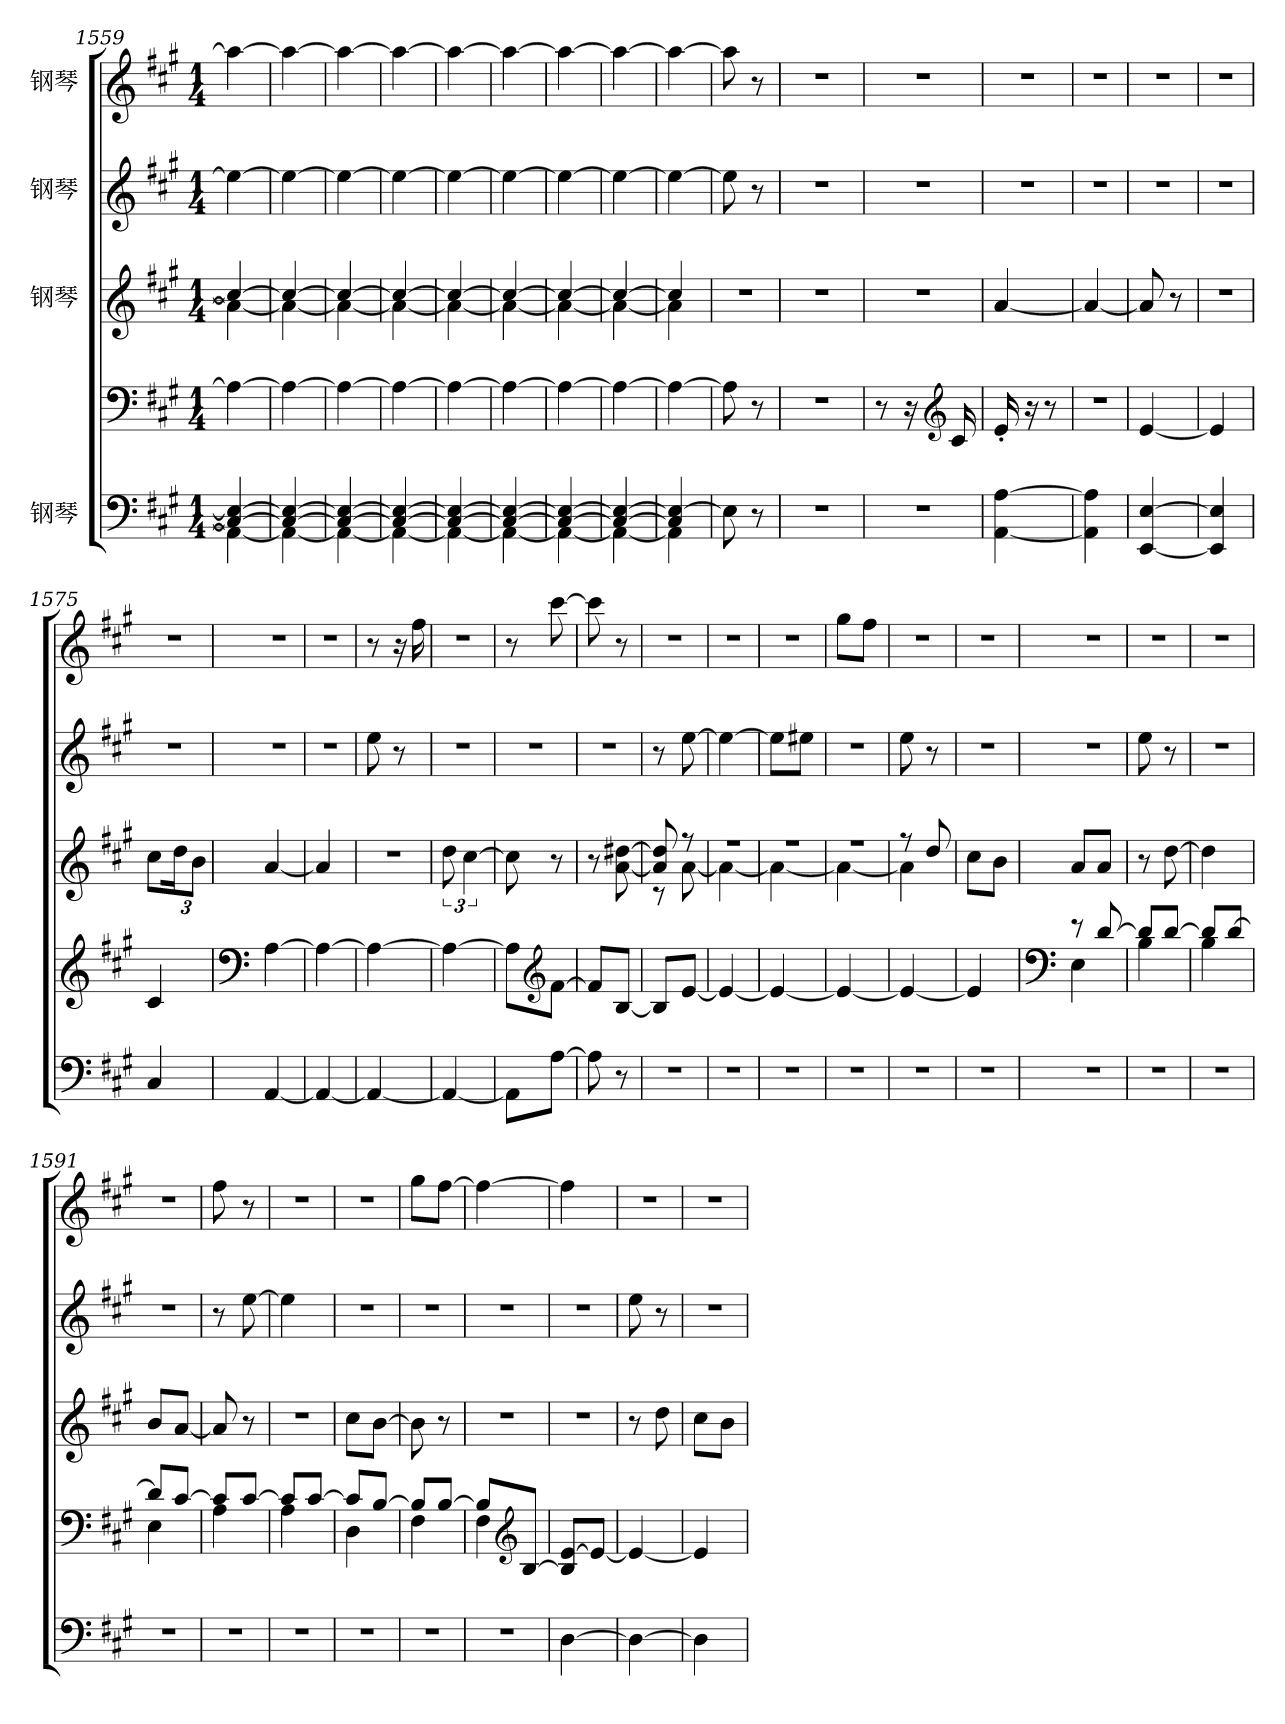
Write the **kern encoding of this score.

**kern	**kern	**kern	**kern	**kern
*part4	*part4	*part3	*part2	*part1
*staff5	*staff4	*staff3	*staff2	*staff1
*I"钢琴	*	*I"钢琴	*I"钢琴	*I"钢琴
*clefF4	*clefF4	*clefG2	*clefG2	*clefG2
*k[f#c#g#]	*k[f#c#g#]	*k[f#c#g#]	*k[f#c#g#]	*k[f#c#g#]
*M1/4	*M1/4	*M1/4	*M1/4	*M1/4
=1559	=1559	=1559	=1559	=1559
*^	*	*^	*	*
4C#/_ 4E/_	4AA\_	4A\_	4cc#/_	4a\_	4ee\_	4aa\_
=1560	=1560	=1560	=1560	=1560	=1560	=1560
4C#/_ 4E/_	4AA\_	4A\_	4cc#/_	4a\_	4ee\_	4aa\_
=1561	=1561	=1561	=1561	=1561	=1561	=1561
4C#/_ 4E/_	4AA\_	4A\_	4cc#/_	4a\_	4ee\_	4aa\_
=1562	=1562	=1562	=1562	=1562	=1562	=1562
4C#/_ 4E/_	4AA\_	4A\_	4cc#/_	4a\_	4ee\_	4aa\_
=1563	=1563	=1563	=1563	=1563	=1563	=1563
4C#/_ 4E/_	4AA\_	4A\_	4cc#/_	4a\_	4ee\_	4aa\_
!!LO:LB:g=z
=1564	=1564	=1564	=1564	=1564	=1564	=1564
4C#/_ 4E/_	4AA\_	4A\_	4cc#/_	4a\_	4ee\_	4aa\_
=1565	=1565	=1565	=1565	=1565	=1565	=1565
4C#/_ 4E/_	4AA\_	4A\_	4cc#/_	4a\_	4ee\_	4aa\_
=1566	=1566	=1566	=1566	=1566	=1566	=1566
4C#/_ 4E/_	4AA\_	4A\_	4cc#/_	4a\_	4ee\_	4aa\_
=1567	=1567	=1567	=1567	=1567	=1567	=1567
4C#/] 4E/_	4AA\]	4A\_	4cc#/]	4a\]	4ee\_	4aa\_
*v	*v	*	*v	*v	*	*
=1568	=1568	=1568	=1568	=1568
8E\]	8A\]	4r	8ee\]	8aa\]
8r	8r	.	8r	8r
=1569	=1569	=1569	=1569	=1569
4r	4r	4r	4r	4r
=1570	=1570	=1570	=1570	=1570
4r	8r	4r	4r	4r
.	16r	.	.	.
*	*clefG2	*	*	*
.	16c#/	.	.	.
=1571	=1571	=1571	=1571	=1571
[4AA\ [4A\	16e'/	[4a/	4r	4r
.	16r	.	.	.
.	8r	.	.	.
=1572	=1572	=1572	=1572	=1572
4AA\] 4A\]	4r	4a/_	4r	4r
=1573	=1573	=1573	=1573	=1573
[4EE/ [4E/	[4e/	8a/]	4r	4r
.	.	8r	.	.
=1574	=1574	=1574	=1574	=1574
4EE/] 4E/]	4e/]	4r	4r	4r
=1575	=1575	=1575	=1575	=1575
4C#/	4c#/	8cc#\L	4r	4r
*	*	*Xbrackettup	*	*
.	.	24dd\K	.	.
.	.	12b\J	.	.
!!LO:PB:g=z
=1576	=1576	=1576	=1576	=1576
*	*clefF4	*	*	*
[4AA/	[4A\	[4a/	4r	4r
=1577	=1577	=1577	=1577	=1577
4AA/_	4A\_	4a/]	4r	4r
=1578	=1578	=1578	=1578	=1578
4AA/_	4A\_	4r	8ee\	8r
.	.	.	8r	16r
.	.	.	.	16ff#\
=1579	=1579	=1579	=1579	=1579
*	*	*brackettup	*	*
4AA/_	4A\_	12dd\	4r	4r
.	.	[6cc#\	.	.
=1580	=1580	=1580	=1580	=1580
8AA\L]	8A\L]	8cc#\]	4r	8r
*	*clefG2	*	*	*
[8A\J	[8f#\J	8r	.	[8ccc#\
=1581	=1581	=1581	=1581	=1581
8A\]	8f#/L]	8r	4r	8ccc#\]
8r	[8B/J	[8a\ [8dd#X\	.	8r
=1582	=1582	=1582	=1582	=1582
*	*	*^	*	*
4r	8B/L]	8a/] 8dd#/]	8r	8r	4r
.	[8e/J	8r	[8a\	[8ee\	.
=1583	=1583	=1583	=1583	=1583	=1583
4r	4e/_	4r	4a\_	4ee\_	4r
=1584	=1584	=1584	=1584	=1584	=1584
4r	4e/_	4r	4a\_	8ee\L]	4r
.	.	.	.	8ee#X\J	.
=1585	=1585	=1585	=1585	=1585	=1585
4r	4e/_	4r	4a\_	4r	8gg#\L
.	.	.	.	.	8ff#\J
=1586	=1586	=1586	=1586	=1586	=1586
4r	4e/_	8r	4a\]	8ee\	4r
.	.	8dd/	.	8r	.
*	*	*v	*v	*	*
!!LO:LB:g=z
=1587	=1587	=1587	=1587	=1587
4r	4e/]	8cc#\L	4r	4r
.	.	8b\J	.	.
=1588	=1588	=1588	=1588	=1588
*	*clefF4	*	*	*
*	*^	*	*	*
4r	8r	4E\	8a/L	4r	4r
.	[8d/	.	8a/J	.	.
=1589	=1589	=1589	=1589	=1589	=1589
4r	8d/L]	4B\	8r	8ee\	4r
.	[8d/J	.	[8dd\	8r	.
=1590	=1590	=1590	=1590	=1590	=1590
4r	8d/L]	4B\	4dd\]	4r	4r
.	[8d/J	.	.	.	.
=1591	=1591	=1591	=1591	=1591	=1591
4r	8d/L]	4E\	8b/L	4r	4r
.	[8c#/J	.	[8a/J	.	.
=1592	=1592	=1592	=1592	=1592	=1592
4r	8c#/L]	4A\	8a/]	8r	8ff#\
.	[8c#/J	.	8r	[8ee\	8r
=1593	=1593	=1593	=1593	=1593	=1593
4r	8c#/L]	4A\	4r	4ee\]	4r
.	[8c#/J	.	.	.	.
=1594	=1594	=1594	=1594	=1594	=1594
4r	8c#/L]	4D\	8cc#\L	4r	4r
.	[8B/J	.	[8b\J	.	.
=1595	=1595	=1595	=1595	=1595	=1595
4r	8B/L]	4F#\	8b\]	4r	8gg#\L
.	[8B/J	.	8r	.	[8ff#\J
=1596	=1596	=1596	=1596	=1596	=1596
4r	8B/L]	4F#\	4r	4r	4ff#\_
*	*clefG2	*	*	*	*
.	[8B/J	.	.	.	.
*	*v	*v	*	*	*
!!LO:PB:g=z
=1597	=1597	=1597	=1597	=1597
[4D\	8B/] [8e/L	4r	4r	4ff#\]
.	8e/J_	.	.	.
=1598	=1598	=1598	=1598	=1598
4D\_	4e/_	8r	8ee\	4r
.	.	8dd\	8r	.
=1599	=1599	=1599	=1599	=1599
4D\]	4e/]	8cc#\L	4r	4r
.	.	8b\J	.	.
=	=	=	=	=
*-	*-	*-	*-	*-
